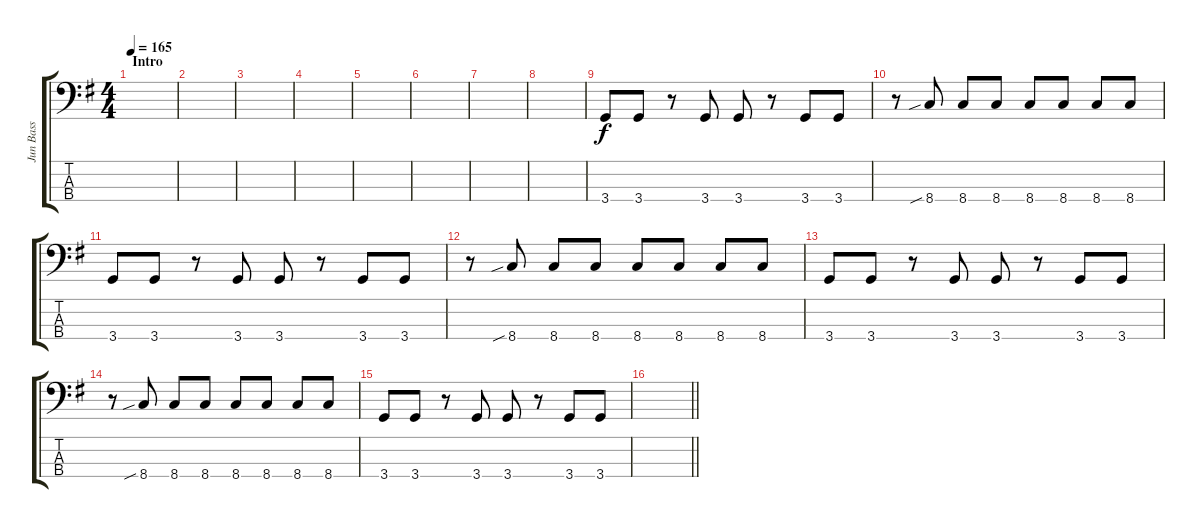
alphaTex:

\track ("Jun Bass" "Jun Bass") {instrument electricbassfinger}
\staff {score tabs}
\tuning (G2 D2 A1 E1) {hide}
\ts (4 4)
\section ("" "Intro")
\tempo 165
\clef f4
\ks g
|
|
|
|
|
|
|
|
3.4.8 3.4.8 r.8 3.4.8 3.4.8 r.8 3.4.8 3.4.8 |
r.8 8.4{sib}.8 8.4.8 8.4.8 8.4.8 8.4.8 8.4.8 8.4.8 |
3.4.8 3.4.8 r.8 3.4.8 3.4.8 r.8 3.4.8 3.4.8 |
r.8 8.4{sib}.8 8.4.8 8.4.8 8.4.8 8.4.8 8.4.8 8.4.8 |
3.4.8 3.4.8 r.8 3.4.8 3.4.8 r.8 3.4.8 3.4.8 |
r.8 8.4{sib}.8 8.4.8 8.4.8 8.4.8 8.4.8 8.4.8 8.4.8 |
3.4.8 3.4.8 r.8 3.4.8 3.4.8 r.8 3.4.8 3.4.8 |
\barLineRight lightlight
